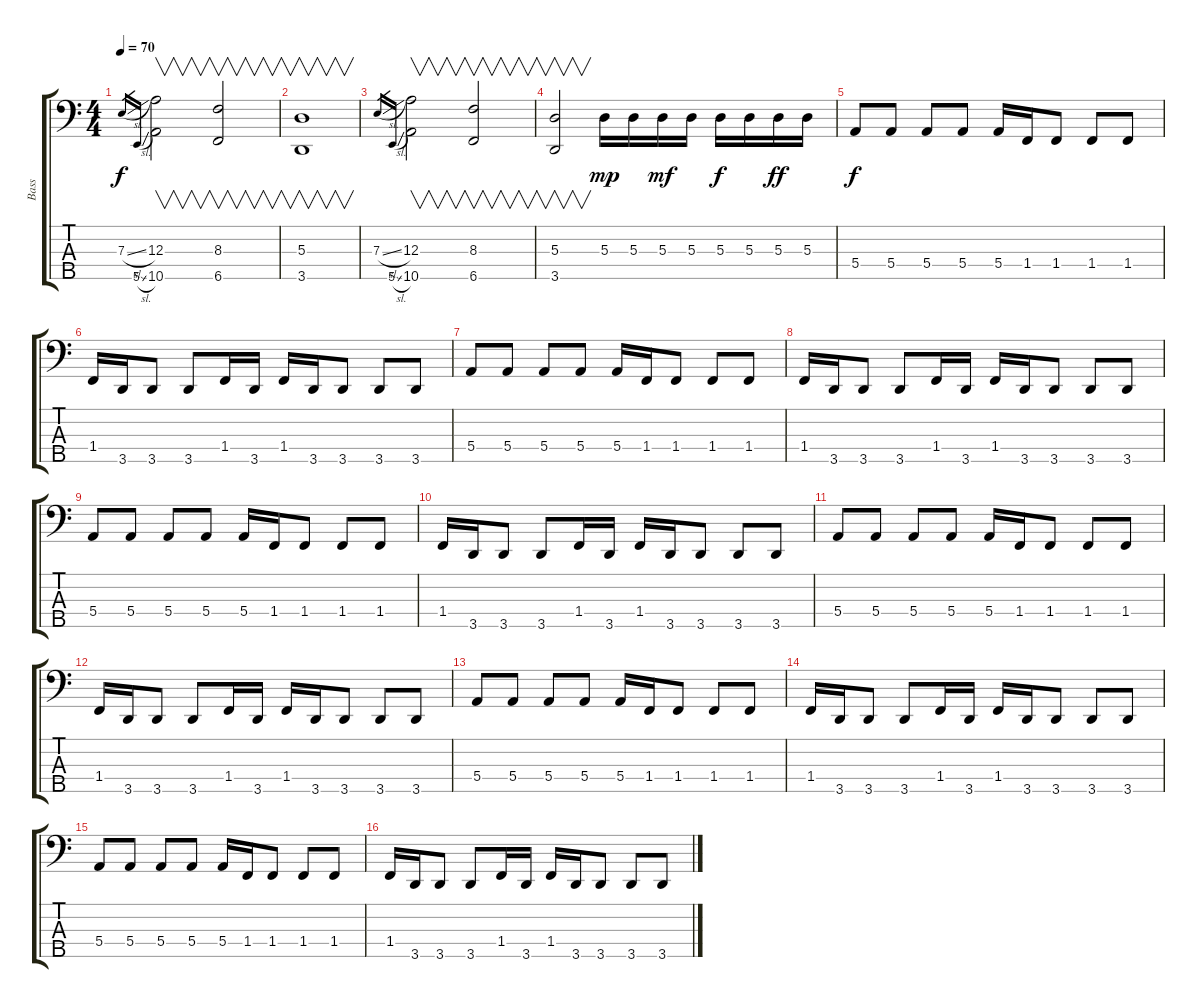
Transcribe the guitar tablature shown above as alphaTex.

\track ("Bass" "Bass") {instrument fretlessbass}
\staff {score tabs}
\tuning (G2 D2 A1 E1 B0) {hide}
\ts (4 4)
\tempo 70
\clef f4
\ks c
7.3{sl}.16{gr dy f} 5.5{sl}.16{gr} (12.3 10.5).2{v} (8.3 6.5).2{v} |
(5.3 3.5).1{v} |
7.3{sl}.16{gr} 5.5{sl}.16{gr} (12.3 10.5).2{v} (8.3 6.5).2{v} |
(5.3 3.5).2{v} 5.3.16{dy mp} 5.3.16 5.3.16{dy mf} 5.3.16 5.3.16{dy f} 5.3.16 5.3.16{dy ff} 5.3.16 |
5.4.8{dy f} 5.4.8 5.4.8 5.4.8 5.4.16 1.4.16 1.4.8 1.4.8 1.4.8 |
1.4.16 3.5.16 3.5.8 3.5.8 1.4.16 3.5.16 1.4.16 3.5.16 3.5.8 3.5.8 3.5.8 |
5.4.8 5.4.8 5.4.8 5.4.8 5.4.16 1.4.16 1.4.8 1.4.8 1.4.8 |
1.4.16 3.5.16 3.5.8 3.5.8 1.4.16 3.5.16 1.4.16 3.5.16 3.5.8 3.5.8 3.5.8 |
5.4.8 5.4.8 5.4.8 5.4.8 5.4.16 1.4.16 1.4.8 1.4.8 1.4.8 |
1.4.16 3.5.16 3.5.8 3.5.8 1.4.16 3.5.16 1.4.16 3.5.16 3.5.8 3.5.8 3.5.8 |
5.4.8 5.4.8 5.4.8 5.4.8 5.4.16 1.4.16 1.4.8 1.4.8 1.4.8 |
1.4.16 3.5.16 3.5.8 3.5.8 1.4.16 3.5.16 1.4.16 3.5.16 3.5.8 3.5.8 3.5.8 |
5.4.8 5.4.8 5.4.8 5.4.8 5.4.16 1.4.16 1.4.8 1.4.8 1.4.8 |
1.4.16 3.5.16 3.5.8 3.5.8 1.4.16 3.5.16 1.4.16 3.5.16 3.5.8 3.5.8 3.5.8 |
5.4.8 5.4.8 5.4.8 5.4.8 5.4.16 1.4.16 1.4.8 1.4.8 1.4.8 |
1.4.16 3.5.16 3.5.8 3.5.8 1.4.16 3.5.16 1.4.16 3.5.16 3.5.8 3.5.8 3.5.8
